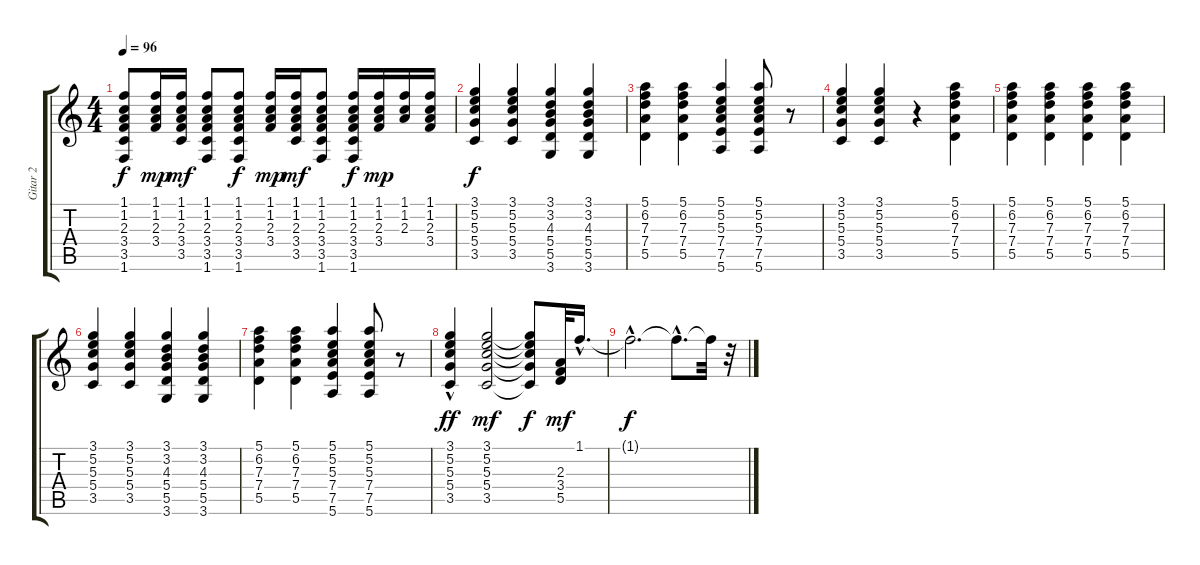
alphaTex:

\track ("Gitar 2" "Gitar 2") {instrument overdrivenguitar}
\staff {score tabs}
\tuning (E4 B3 G3 D3 A2 E2) {hide}
\ts (4 4)
\tempo 96
\clef g2
\ks c
(1.1 1.2 2.3 3.4 3.5 1.6).8{dy f} (1.1 1.2 2.3 3.4).16{dy mp} (1.1 1.2 2.3 3.4 3.5).16{dy mf} (1.1 1.2 2.3 3.4 3.5 1.6).8 (1.1 1.2 2.3 3.4 3.5 1.6).8{dy f} (1.1 1.2 2.3 3.4).16{dy mp} (1.1 1.2 2.3 3.4 3.5).16{dy mf} (1.1 1.2 2.3 3.4 3.5 1.6).8 (1.1 1.2 2.3 3.4 3.5 1.6).16{dy f} (1.1 1.2 2.3 3.4).16{dy mp} (1.1 1.2 2.3).16 (1.1 1.2 2.3 3.4).16 |
(3.1 5.2 5.3 5.4 3.5).4{dy f} (3.1 5.2 5.3 5.4 3.5).4 (3.1 3.2 4.3 5.4 5.5 3.6).4 (3.1 3.2 4.3 5.4 5.5 3.6).4 |
(5.1 6.2 7.3 7.4 5.5).4 (5.1 6.2 7.3 7.4 5.5).4 (5.1 5.2 5.3 7.4 7.5 5.6).4 (5.1 5.2 5.3 7.4 7.5 5.6).8 r.8 |
(3.1 5.2 5.3 5.4 3.5).4 (3.1 5.2 5.3 5.4 3.5).4 r.4 (5.1 6.2 7.3 7.4 5.5).4 |
(5.1 6.2 7.3 7.4 5.5).4 (5.1 6.2 7.3 7.4 5.5).4 (5.1 6.2 7.3 7.4 5.5).4 (5.1 6.2 7.3 7.4 5.5).4 |
(3.1 5.2 5.3 5.4 3.5).4 (3.1 5.2 5.3 5.4 3.5).4 (3.1 3.2 4.3 5.4 5.5 3.6).4 (3.1 3.2 4.3 5.4 5.5 3.6).4 |
(5.1 6.2 7.3 7.4 5.5).4 (5.1 6.2 7.3 7.4 5.5).4 (5.1 5.2 5.3 7.4 7.5 5.6).4 (5.1 5.2 5.3 7.4 7.5 5.6).8 r.8 |
(3.1{hac} 5.2{hac} 5.3 5.4{hac} 3.5{hac}).4{dy ff} (3.1 5.2 5.3 5.4 3.5).2{dy mf} (3.1{t} 5.2{t} 5.3{t} 5.4{t} 3.5{t}).8{dy f} (2.3 3.4 5.5).32{dy mf} 1.1{hac}.16{d} |
1.1{hac t}.2{d dy f} 1.1{hac t}.8{d} 1.1{t}.32 r.32
